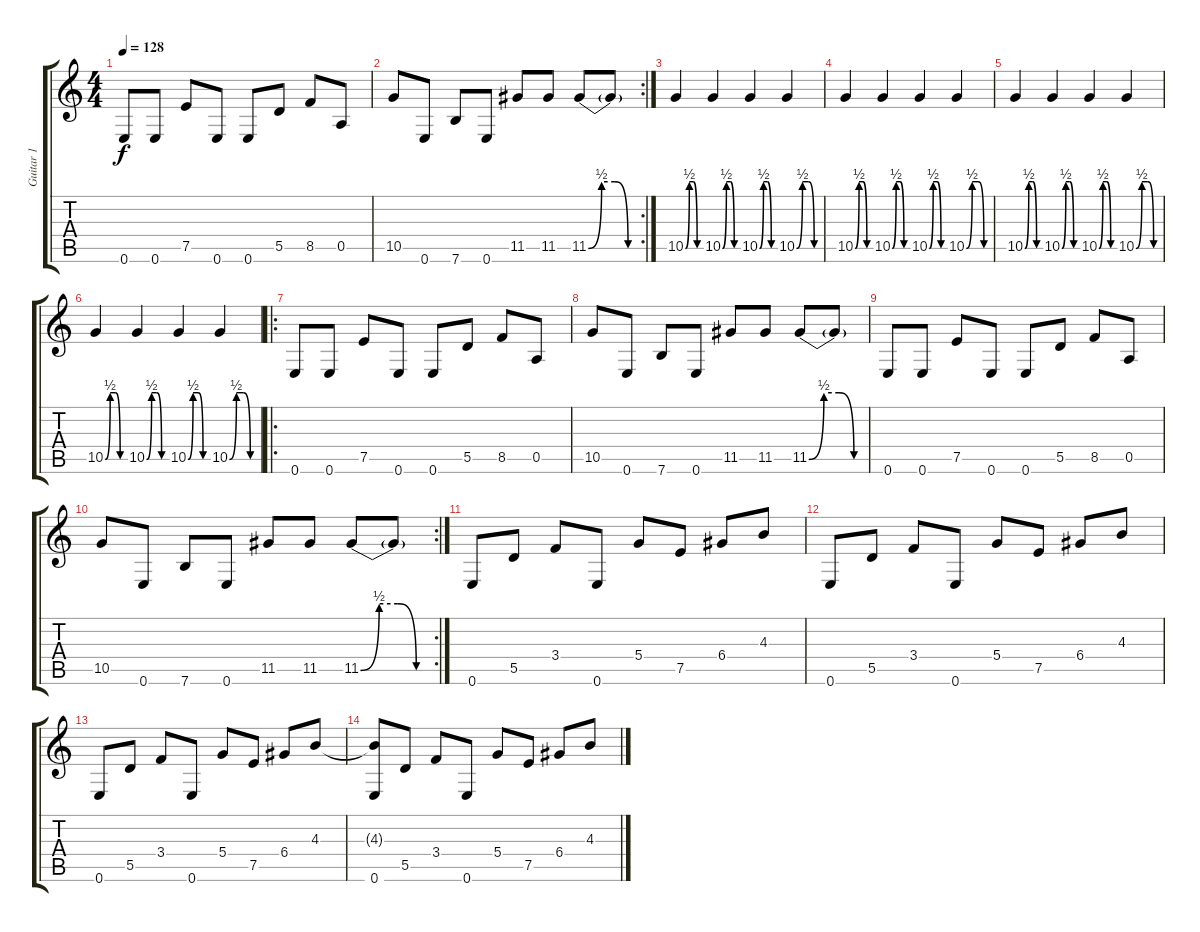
\track ("Guitar 1" "Guitar 1") {instrument distortionguitar}
\staff {score tabs}
\tuning (E4 B3 G3 D3 A2 E2) {hide}
\ts (4 4)
\tempo 128
\clef g2
\ks c
0.6.8{dy f} 0.6.8 7.5.8 0.6.8 0.6.8 5.5.8 8.5.8 0.5.8 |
\rc 2
10.5.8 0.6.8 7.6.8 0.6.8 11.5.8 11.5.8 11.5{be (custom 0 0 15 2 30 2 45 0 60 0)}.8 11.5{t}.8 |
10.5{be (custom 0 0 15 2 30 2 45 0 60 0)}.4 10.5{be (custom 0 0 15 2 30 2 45 0 60 0)}.4 10.5{be (custom 0 0 15 2 30 2 45 0 60 0)}.4 10.5{be (custom 0 0 15 2 30 2 45 0 60 0)}.4 |
10.5{be (custom 0 0 15 2 30 2 45 0 60 0)}.4 10.5{be (custom 0 0 15 2 30 2 45 0 60 0)}.4 10.5{be (custom 0 0 15 2 30 2 45 0 60 0)}.4 10.5{be (custom 0 0 15 2 30 2 45 0 60 0)}.4 |
10.5{be (custom 0 0 15 2 30 2 45 0 60 0)}.4 10.5{be (custom 0 0 15 2 30 2 45 0 60 0)}.4 10.5{be (custom 0 0 15 2 30 2 45 0 60 0)}.4 10.5{be (custom 0 0 15 2 30 2 45 0 60 0)}.4 |
10.5{be (custom 0 0 15 2 30 2 45 0 60 0)}.4 10.5{be (custom 0 0 15 2 30 2 45 0 60 0)}.4 10.5{be (custom 0 0 15 2 30 2 45 0 60 0)}.4 10.5{be (custom 0 0 15 2 30 2 45 0 60 0)}.4 |
\ro
0.6.8 0.6.8 7.5.8 0.6.8 0.6.8 5.5.8 8.5.8 0.5.8 |
10.5.8 0.6.8 7.6.8 0.6.8 11.5.8 11.5.8 11.5{be (custom 0 0 15 2 30 2 45 0 60 0)}.8 11.5{t}.8 |
0.6.8 0.6.8 7.5.8 0.6.8 0.6.8 5.5.8 8.5.8 0.5.8 |
\rc 2
10.5.8 0.6.8 7.6.8 0.6.8 11.5.8 11.5.8 11.5{be (custom 0 0 15 2 30 2 45 0 60 0)}.8 11.5{t}.8 |
0.6.8 5.5.8 3.4.8 0.6.8 5.4.8 7.5.8 6.4.8 4.3.8 |
0.6.8 5.5.8 3.4.8 0.6.8 5.4.8 7.5.8 6.4.8 4.3.8 |
0.6.8 5.5.8 3.4.8 0.6.8 5.4.8 7.5.8 6.4.8 4.3.8 |
(4.3{t} 0.6).8 5.5.8 3.4.8 0.6.8 5.4.8 7.5.8 6.4.8 4.3.8
